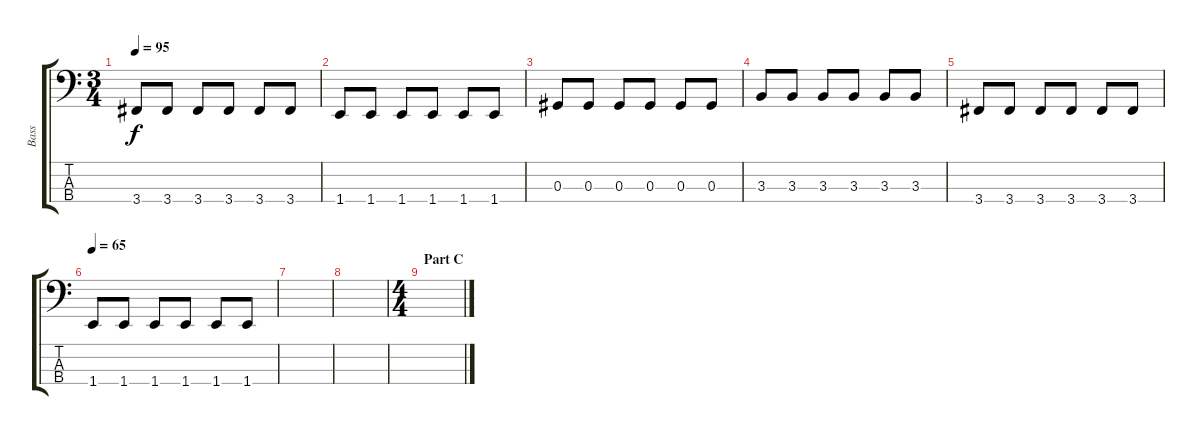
\track ("Bass" "Bass") {instrument electricbassfinger}
\staff {score tabs}
\tuning (Gb2 Db2 Ab1 Eb1) {hide}
\ts (3 4)
\tempo 95
\clef f4
\ks c
3.4.8{dy f} 3.4.8 3.4.8 3.4.8 3.4.8 3.4.8 |
1.4.8 1.4.8 1.4.8 1.4.8 1.4.8 1.4.8 |
0.3.8 0.3.8 0.3.8 0.3.8 0.3.8 0.3.8 |
3.3.8 3.3.8 3.3.8 3.3.8 3.3.8 3.3.8 |
3.4.8 3.4.8 3.4.8 3.4.8 3.4.8 3.4.8 |
\tempo 65
1.4.8 1.4.8 1.4.8 1.4.8 1.4.8 1.4.8 |
|
|
\ts (4 4)
\section ("" "Part C")
